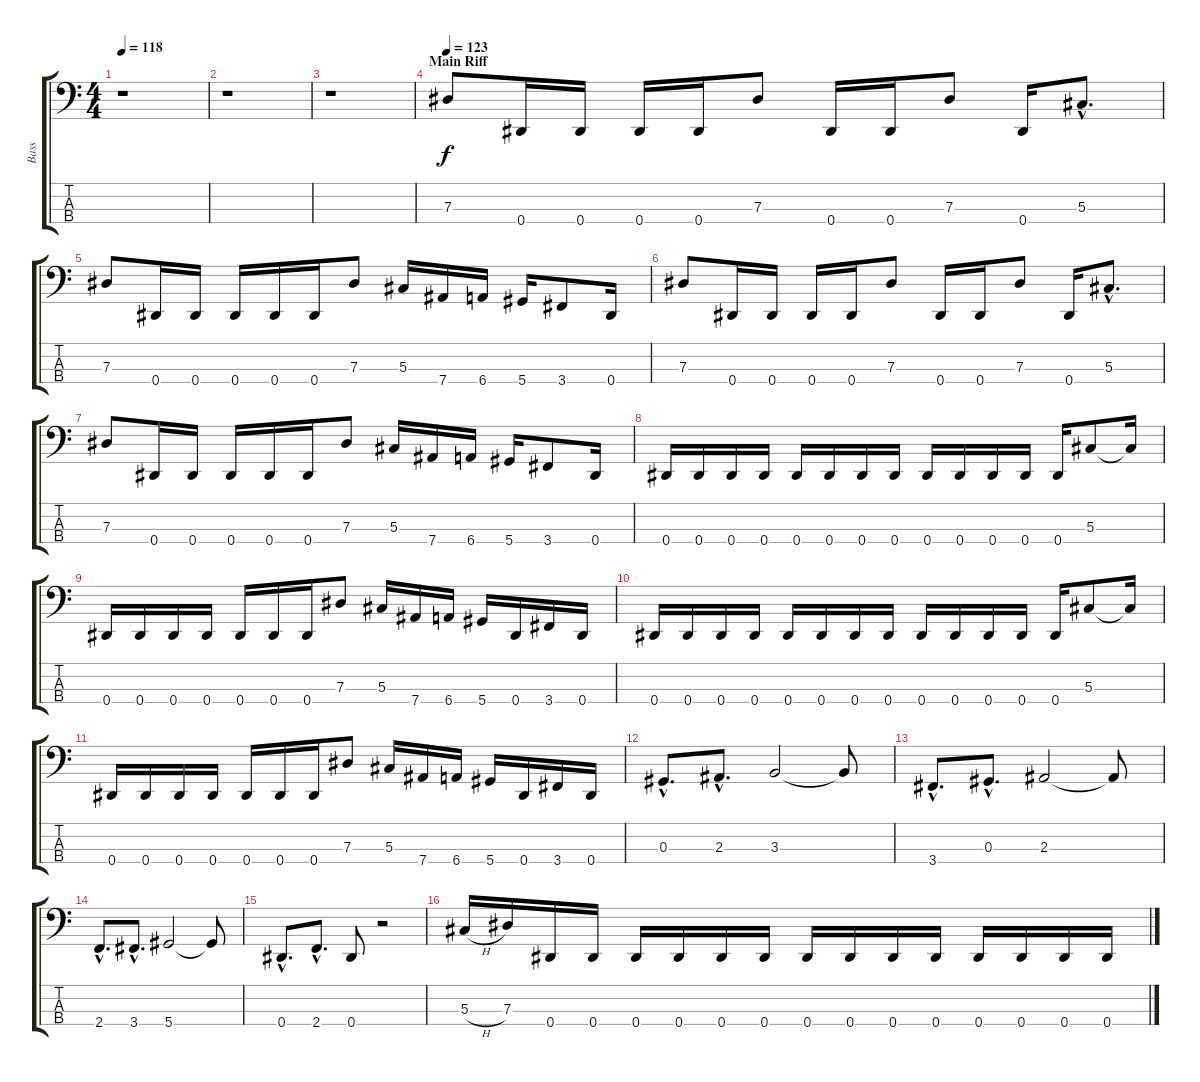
\track ("Bass" "Bass") {instrument electricbasspick}
\staff {score tabs}
\tuning (Gb2 Db2 Ab1 Eb1) {hide}
\ts (4 4)
\tempo 118
\clef f4
\ks c
r.1{dy f} |
r.1 |
r.1 |
\section ("" "Main Riff")
\tempo 123
7.3.8 0.4.16 0.4.16 0.4.16 0.4.16 7.3.8 0.4.16 0.4.16 7.3.8 0.4.16 5.3{hac}.8{d} |
7.3.8 0.4.16 0.4.16 0.4.16 0.4.16 0.4.16 7.3.8 5.3.16 7.4.16 6.4.16 5.4.16 3.4.8 0.4.16 |
7.3.8 0.4.16 0.4.16 0.4.16 0.4.16 7.3.8 0.4.16 0.4.16 7.3.8 0.4.16 5.3{hac}.8{d} |
7.3.8 0.4.16 0.4.16 0.4.16 0.4.16 0.4.16 7.3.8 5.3.16 7.4.16 6.4.16 5.4.16 3.4.8 0.4.16 |
0.4.16 0.4.16 0.4.16 0.4.16 0.4.16 0.4.16 0.4.16 0.4.16 0.4.16 0.4.16 0.4.16 0.4.16 0.4.16 5.3.8 5.3{t}.16 |
0.4.16 0.4.16 0.4.16 0.4.16 0.4.16 0.4.16 0.4.16 7.3.8 5.3.16 7.4.16 6.4.16 5.4.16 0.4.16 3.4.16 0.4.16 |
0.4.16 0.4.16 0.4.16 0.4.16 0.4.16 0.4.16 0.4.16 0.4.16 0.4.16 0.4.16 0.4.16 0.4.16 0.4.16 5.3.8 5.3{t}.16 |
0.4.16 0.4.16 0.4.16 0.4.16 0.4.16 0.4.16 0.4.16 7.3.8 5.3.16 7.4.16 6.4.16 5.4.16 0.4.16 3.4.16 0.4.16 |
0.3{hac}.8{d} 2.3{hac}.8{d} 3.3.2 3.3{t}.8 |
3.4{hac}.8{d} 0.3{hac}.8{d} 2.3.2 2.3{t}.8 |
2.4{hac}.8{d} 3.4{hac}.8{d} 5.4.2 5.4{t}.8 |
0.4{hac}.8{d} 2.4{hac}.8{d} 0.4.8 r.2 |
5.3{h}.16 7.3.16 0.4.16 0.4.16 0.4.16 0.4.16 0.4.16 0.4.16 0.4.16 0.4.16 0.4.16 0.4.16 0.4.16 0.4.16 0.4.16 0.4.16
